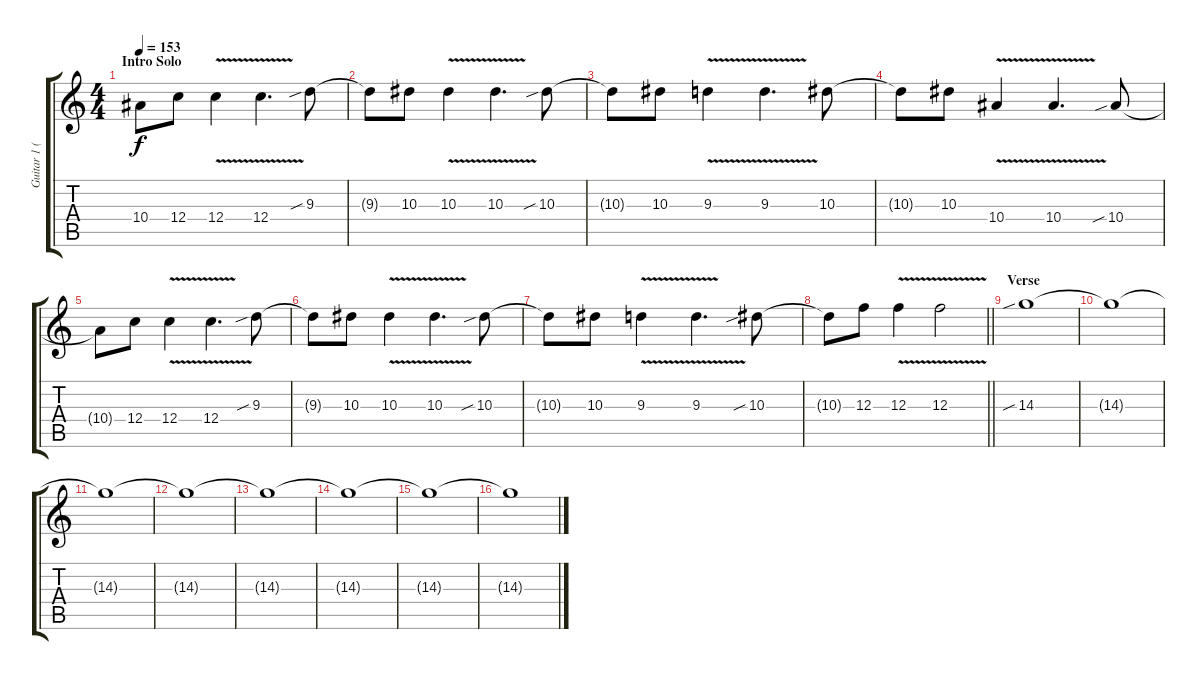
\track ("Guitar 1 (Dan Jacobs)" "Guitar 1 (") {instrument distortionguitar}
\staff {score tabs}
\tuning (D4 A3 F3 C3 G2 C2) {hide}
\ts (4 4)
\section ("" "Intro Solo")
\tempo 153
\clef g2
\ks c
10.4{t}.8{dy f} 12.4.8 12.4{v}.4 12.4{v}.4{d} 9.3{sib}.8 |
9.3{t}.8 10.3.8 10.3{v}.4 10.3{v}.4{d} 10.3{sib}.8 |
10.3{t}.8 10.3.8 9.3{v}.4 9.3{v}.4{d} 10.3.8 |
10.3{t}.8 10.3.8 10.4{v}.4 10.4{v}.4{d} 10.4{sib}.8 |
10.4{t}.8 12.4.8 12.4{v}.4 12.4{v}.4{d} 9.3{sib}.8 |
9.3{t}.8 10.3.8 10.3{v}.4 10.3{v}.4{d} 10.3{sib}.8 |
10.3{t}.8 10.3.8 9.3{v}.4 9.3{v}.4{d} 10.3{sib}.8 |
\barLineRight lightlight
10.3{t}.8 12.3.8 12.3{v}.4 12.3{v}.2 |
\section ("" "Verse")
14.3{sib}.1{volume 10} |
14.3{t}.1{volume 8} |
14.3{t}.1 |
14.3{t}.1 |
14.3{t}.1 |
14.3{t}.1{volume 3} |
14.3{t}.1 |
14.3{t}.1
